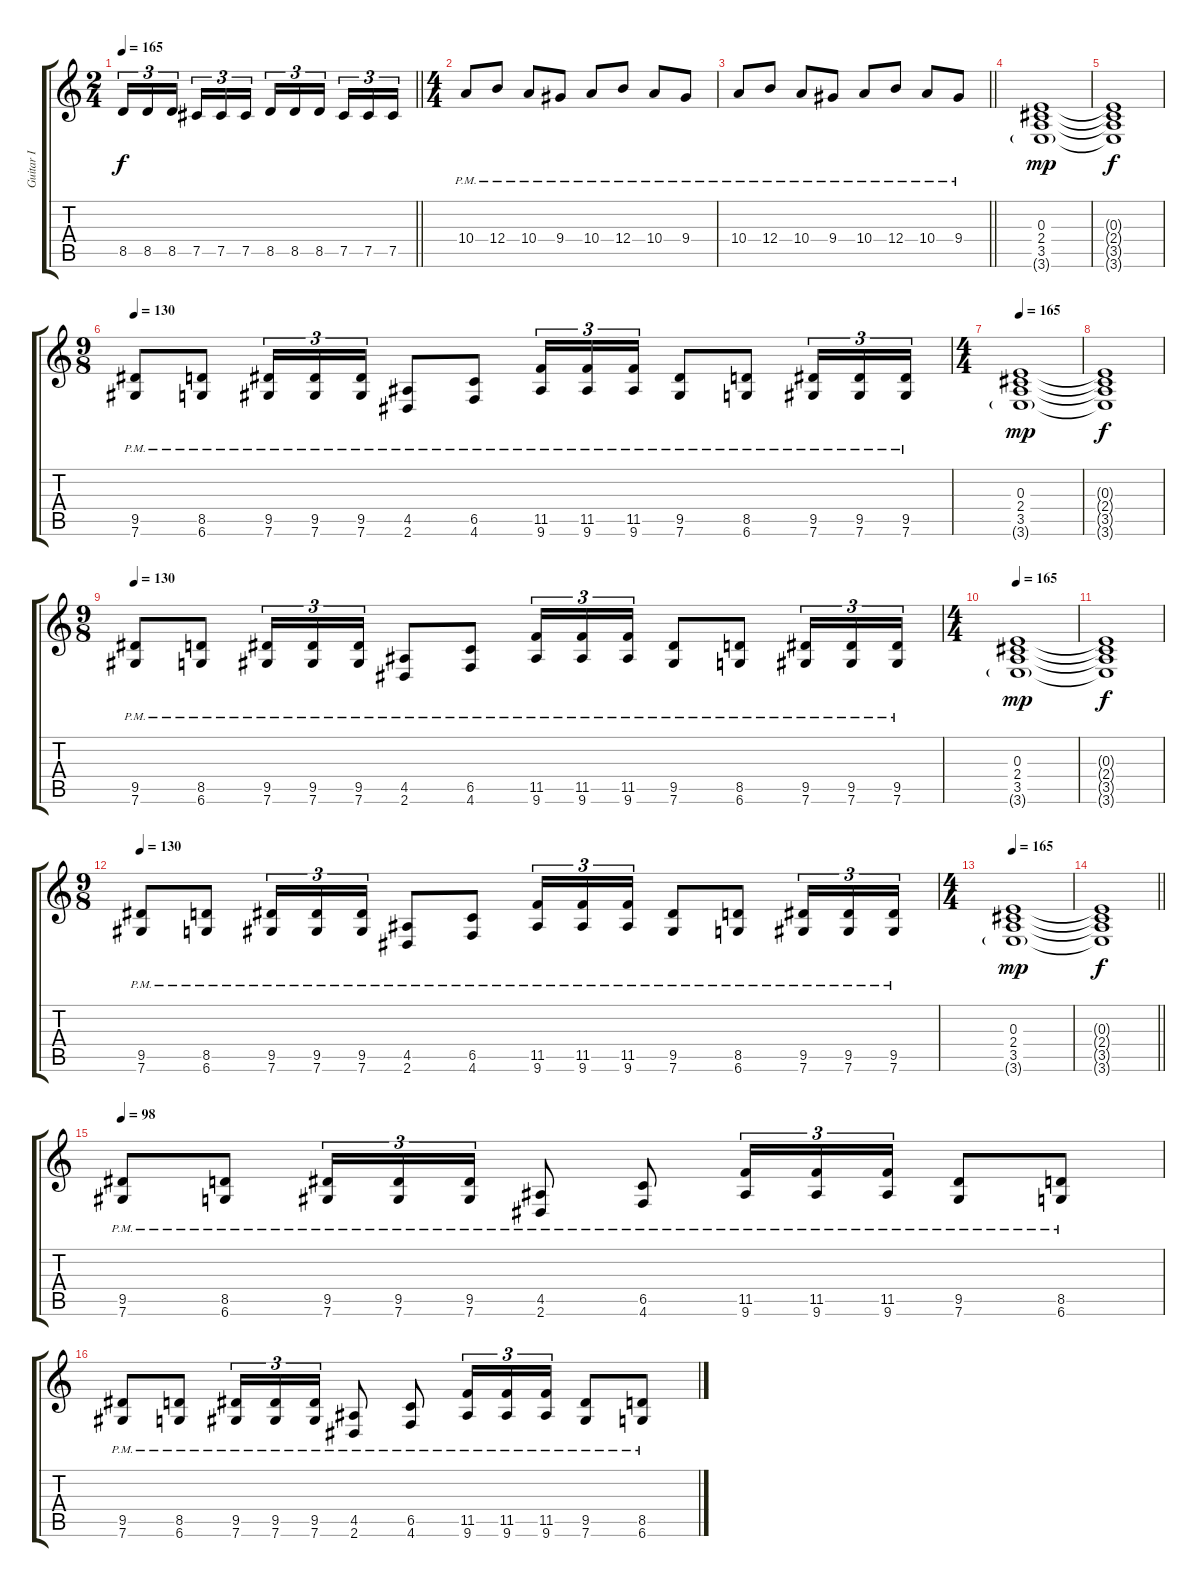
\track ("Guitar I" "Guitar I") {instrument distortionguitar}
\staff {score tabs}
\tuning (Db4 Ab3 E3 B2 Gb2 Db2) {hide}
\ts (2 4)
\tempo 165
\clef g2
\barLineRight lightlight
\ks c
8.5.16{tu (3 2) dy f} 8.5.16{tu (3 2)} 8.5.16{tu (3 2)} 7.5.16{tu (3 2)} 7.5.16{tu (3 2)} 7.5.16{tu (3 2)} 8.5.16{tu (3 2)} 8.5.16{tu (3 2)} 8.5.16{tu (3 2)} 7.5.16{tu (3 2)} 7.5.16{tu (3 2)} 7.5.16{tu (3 2)} |
\ts (4 4)
10.4{pm}.8 12.4{pm}.8 10.4{pm}.8 9.4{pm}.8 10.4{pm}.8 12.4{pm}.8 10.4{pm}.8 9.4{pm}.8 |
\barLineRight lightlight
10.4{pm}.8 12.4{pm}.8 10.4{pm}.8 9.4{pm}.8 10.4{pm}.8 12.4{pm}.8 10.4{pm}.8 9.4{pm}.8 |
(0.3 2.4 3.5 3.6{g}).1{dy mp} |
(0.3{t} 2.4{t} 3.5{t} 3.6{t}).1{dy f} |
\ts (9 8)
\tempo 130
(9.5{pm} 7.6{pm}).8 (8.5{pm} 6.6{pm}).8 (9.5{pm} 7.6{pm}).16{tu (3 2)} (9.5{pm} 7.6{pm}).16{tu (3 2)} (9.5{pm} 7.6{pm}).16{tu (3 2)} (4.5{pm} 2.6{pm}).8 (6.5{pm} 4.6{pm}).8 (11.5{pm} 9.6{pm}).16{tu (3 2)} (11.5{pm} 9.6{pm}).16{tu (3 2)} (11.5{pm} 9.6{pm}).16{tu (3 2)} (9.5{pm} 7.6{pm}).8 (8.5{pm} 6.6{pm}).8 (9.5{pm} 7.6{pm}).16{tu (3 2)} (9.5{pm} 7.6{pm}).16{tu (3 2)} (9.5{pm} 7.6{pm}).16{tu (3 2)} |
\ts (4 4)
\tempo 165
(0.3 2.4 3.5 3.6{g}).1{dy mp} |
(0.3{t} 2.4{t} 3.5{t} 3.6{t}).1{dy f} |
\ts (9 8)
\tempo 130
(9.5{pm} 7.6{pm}).8 (8.5{pm} 6.6{pm}).8 (9.5{pm} 7.6{pm}).16{tu (3 2)} (9.5{pm} 7.6{pm}).16{tu (3 2)} (9.5{pm} 7.6{pm}).16{tu (3 2)} (4.5{pm} 2.6{pm}).8 (6.5{pm} 4.6{pm}).8 (11.5{pm} 9.6{pm}).16{tu (3 2)} (11.5{pm} 9.6{pm}).16{tu (3 2)} (11.5{pm} 9.6{pm}).16{tu (3 2)} (9.5{pm} 7.6{pm}).8 (8.5{pm} 6.6{pm}).8 (9.5{pm} 7.6{pm}).16{tu (3 2)} (9.5{pm} 7.6{pm}).16{tu (3 2)} (9.5{pm} 7.6{pm}).16{tu (3 2)} |
\ts (4 4)
\tempo 165
(0.3 2.4 3.5 3.6{g}).1{dy mp} |
(0.3{t} 2.4{t} 3.5{t} 3.6{t}).1{dy f} |
\ts (9 8)
\tempo 130
(9.5{pm} 7.6{pm}).8 (8.5{pm} 6.6{pm}).8 (9.5{pm} 7.6{pm}).16{tu (3 2)} (9.5{pm} 7.6{pm}).16{tu (3 2)} (9.5{pm} 7.6{pm}).16{tu (3 2)} (4.5{pm} 2.6{pm}).8 (6.5{pm} 4.6{pm}).8 (11.5{pm} 9.6{pm}).16{tu (3 2)} (11.5{pm} 9.6{pm}).16{tu (3 2)} (11.5{pm} 9.6{pm}).16{tu (3 2)} (9.5{pm} 7.6{pm}).8 (8.5{pm} 6.6{pm}).8 (9.5{pm} 7.6{pm}).16{tu (3 2)} (9.5{pm} 7.6{pm}).16{tu (3 2)} (9.5{pm} 7.6{pm}).16{tu (3 2)} |
\ts (4 4)
\tempo 165
(0.3 2.4 3.5 3.6{g}).1{dy mp} |
\barLineRight lightlight
(0.3{t} 2.4{t} 3.5{t} 3.6{t}).1{dy f} |
\tempo 98
(9.5{pm} 7.6{pm}).8 (8.5{pm} 6.6{pm}).8 (9.5{pm} 7.6{pm}).16{tu (3 2)} (9.5{pm} 7.6{pm}).16{tu (3 2)} (9.5{pm} 7.6{pm}).16{tu (3 2)} (4.5{pm} 2.6{pm}).8 (6.5{pm} 4.6{pm}).8 (11.5{pm} 9.6{pm}).16{tu (3 2)} (11.5{pm} 9.6{pm}).16{tu (3 2)} (11.5{pm} 9.6{pm}).16{tu (3 2)} (9.5{pm} 7.6{pm}).8 (8.5{pm} 6.6{pm}).8 |
(9.5{pm} 7.6{pm}).8 (8.5{pm} 6.6{pm}).8 (9.5{pm} 7.6{pm}).16{tu (3 2)} (9.5{pm} 7.6{pm}).16{tu (3 2)} (9.5{pm} 7.6{pm}).16{tu (3 2)} (4.5{pm} 2.6{pm}).8 (6.5{pm} 4.6{pm}).8 (11.5{pm} 9.6{pm}).16{tu (3 2)} (11.5{pm} 9.6{pm}).16{tu (3 2)} (11.5{pm} 9.6{pm}).16{tu (3 2)} (9.5{pm} 7.6{pm}).8 (8.5{pm} 6.6{pm}).8
